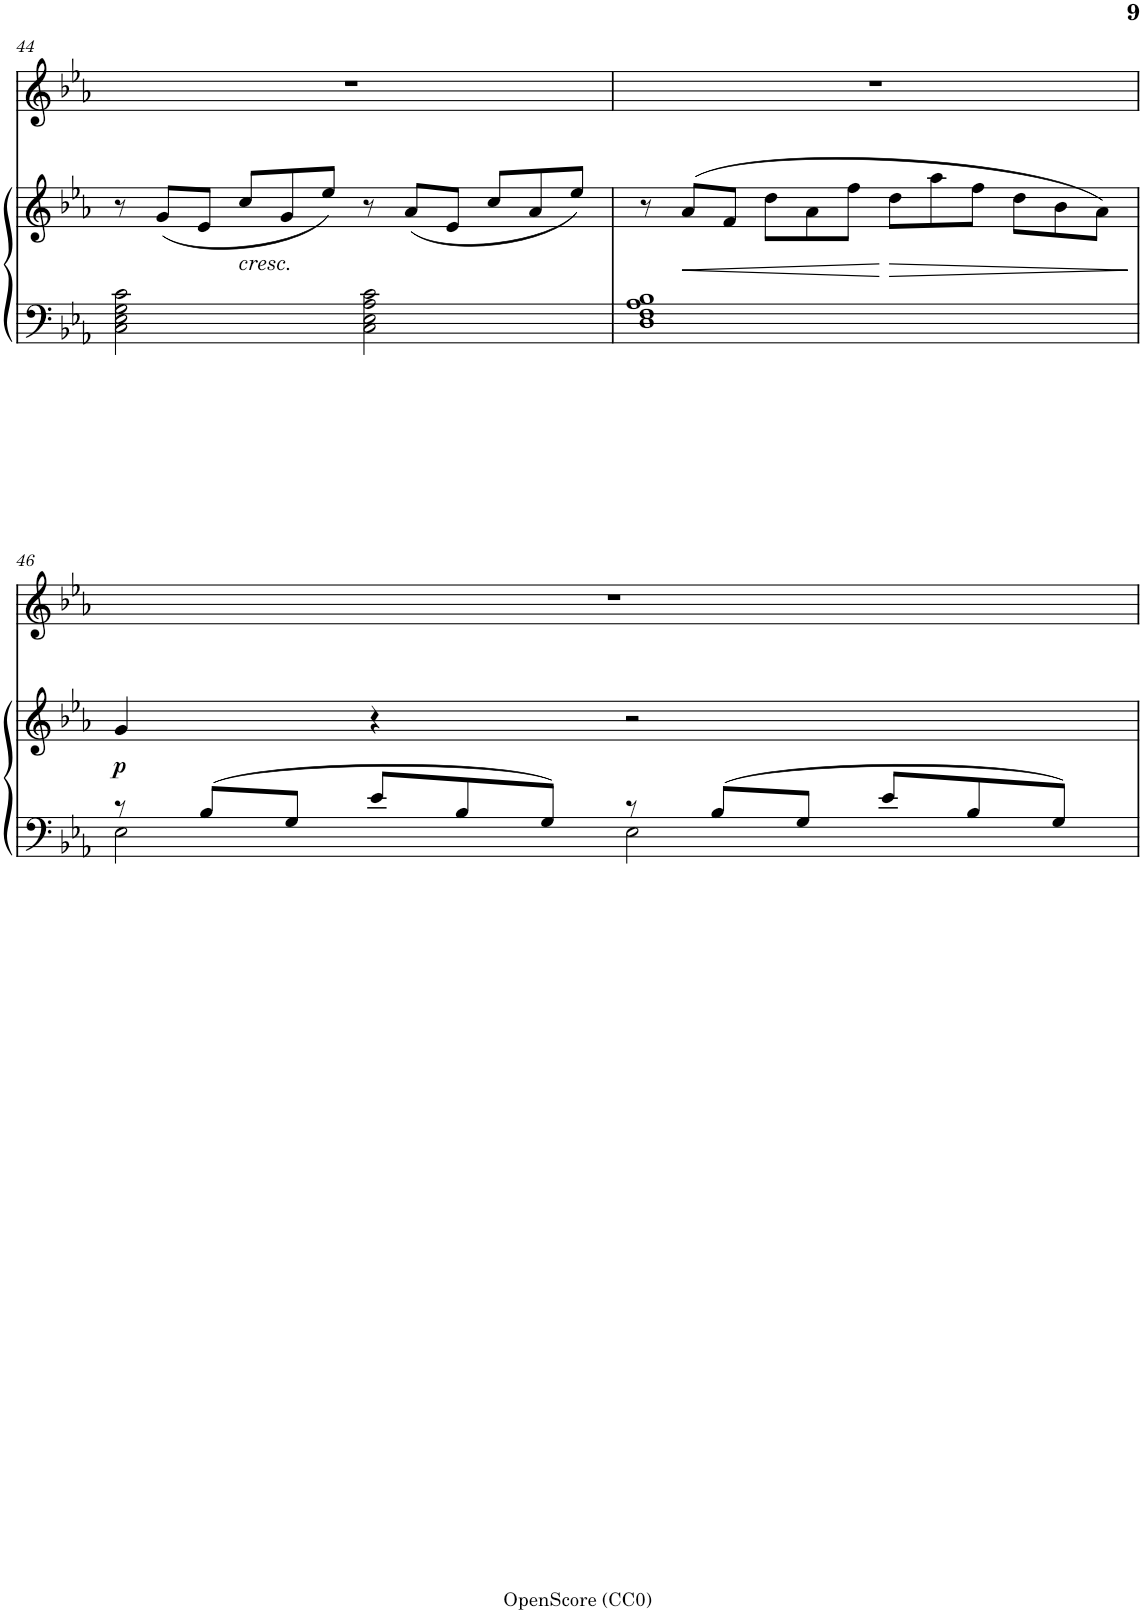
**kern	**kern	**dynam	**kern
*part2	*part2	*part2	*part1
*staff3	*staff2	*staff2/3	*staff1
*I"Piano	*	*	*I"Voice
*I'Pno	*	*	*
!!LO:PB:g=z
*clefF4	*clefG2	*	*clefG2
*k[b-e-a-]	*k[b-e-a-]	*	*k[b-e-a-]
*M4/4	*M4/4	*	*M4/4
*met(c)	*met(c)	*	*met(c)
*	*Xtuplet	*	*
=44	=44	=44	=44
2C\ 2E-\ 2G\ 2c\	12r	.	1r
.	(12g/L	.	.
.	12e-/J	.	.
!	!LO:TX:b:i:t=cresc.	!	!
.	12cc/L	.	.
.	12g/	.	.
.	12ee-/J)	.	.
2C\ 2E-\ 2A-\ 2c\	12r	.	.
.	(12a-/L	.	.
.	12e-/J	.	.
.	12cc/L	.	.
.	12a-/	.	.
.	12ee-/J)	.	.
=45	=45	=45	=45
1D 1F 1A- 1B-	12r	.	1r
!	!	!LO:HP:b	!
.	(12a-/L	<	.
.	12f/J	.	.
.	12dd\L	.	.
.	12a-\	.	.
.	12ff\J	.	.
!	!	!LO:HP:n=1:b	!
.	12dd\L	[ >	.
.	12aa-\	.	.
.	12ff\J	.	.
.	12dd\L	.	.
.	12b-\	.	.
.	12a-\J)	.	.
.	.	]	.
!!LO:LB:g=z
=46	=46	=46	=46
*Xtuplet	*	*	*
*^	*	*	*
!	!	!	!LO:DY:b	!
12r	2E-\	4g/	p	1r
12B-/L	.	.	.	.
12G/J	.	.	.	.
12e-/L	.	4r	.	.
12B-/	.	.	.	.
12G/J	.	.	.	.
12r	2E-\	2r	.	.
12B-/L	.	.	.	.
12G/J	.	.	.	.
12e-/L	.	.	.	.
12B-/	.	.	.	.
12G/J	.	.	.	.
*v	*v	*	*	*
=	=	=	=
*-	*-	*-	*-
